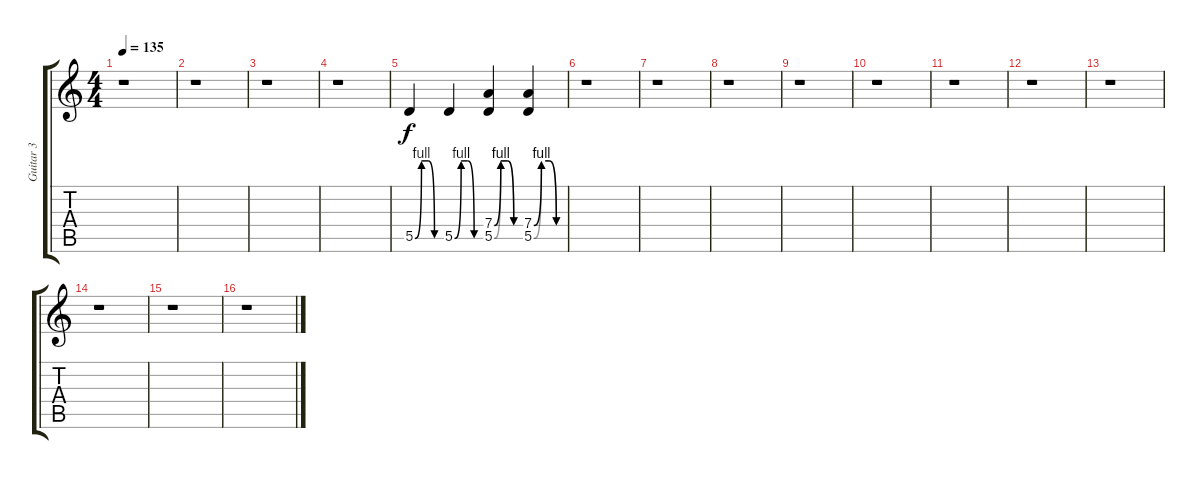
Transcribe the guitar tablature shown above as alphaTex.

\track ("Guitar 3" "Guitar 3") {instrument distortionguitar}
\staff {score tabs}
\tuning (E4 B3 G3 D3 A2 D2) {hide}
\ts (4 4)
\tempo 135
\clef g2
\ks c
r.1{dy f instrument distortionguitar} |
r.1 |
r.1 |
r.1 |
5.5{be (custom 0 0 15 4 30 4 45 0 60 0)}.4{balance 0} 5.5{be (custom 0 0 15 4 30 4 45 0 60 0)}.4 (7.4{be (custom 0 0 15 4 30 4 45 0 60 0)} 5.5{be (custom 0 0 15 4 30 4 45 0 60 0)}).4{balance 16} (7.4{be (custom 0 0 15 4 30 4 45 0 60 0)} 5.5{be (custom 0 0 15 4 30 4 45 0 60 0)}).4 |
r.1 |
r.1 |
r.1 |
r.1 |
r.1 |
r.1 |
r.1 |
r.1 |
r.1 |
r.1 |
r.1
